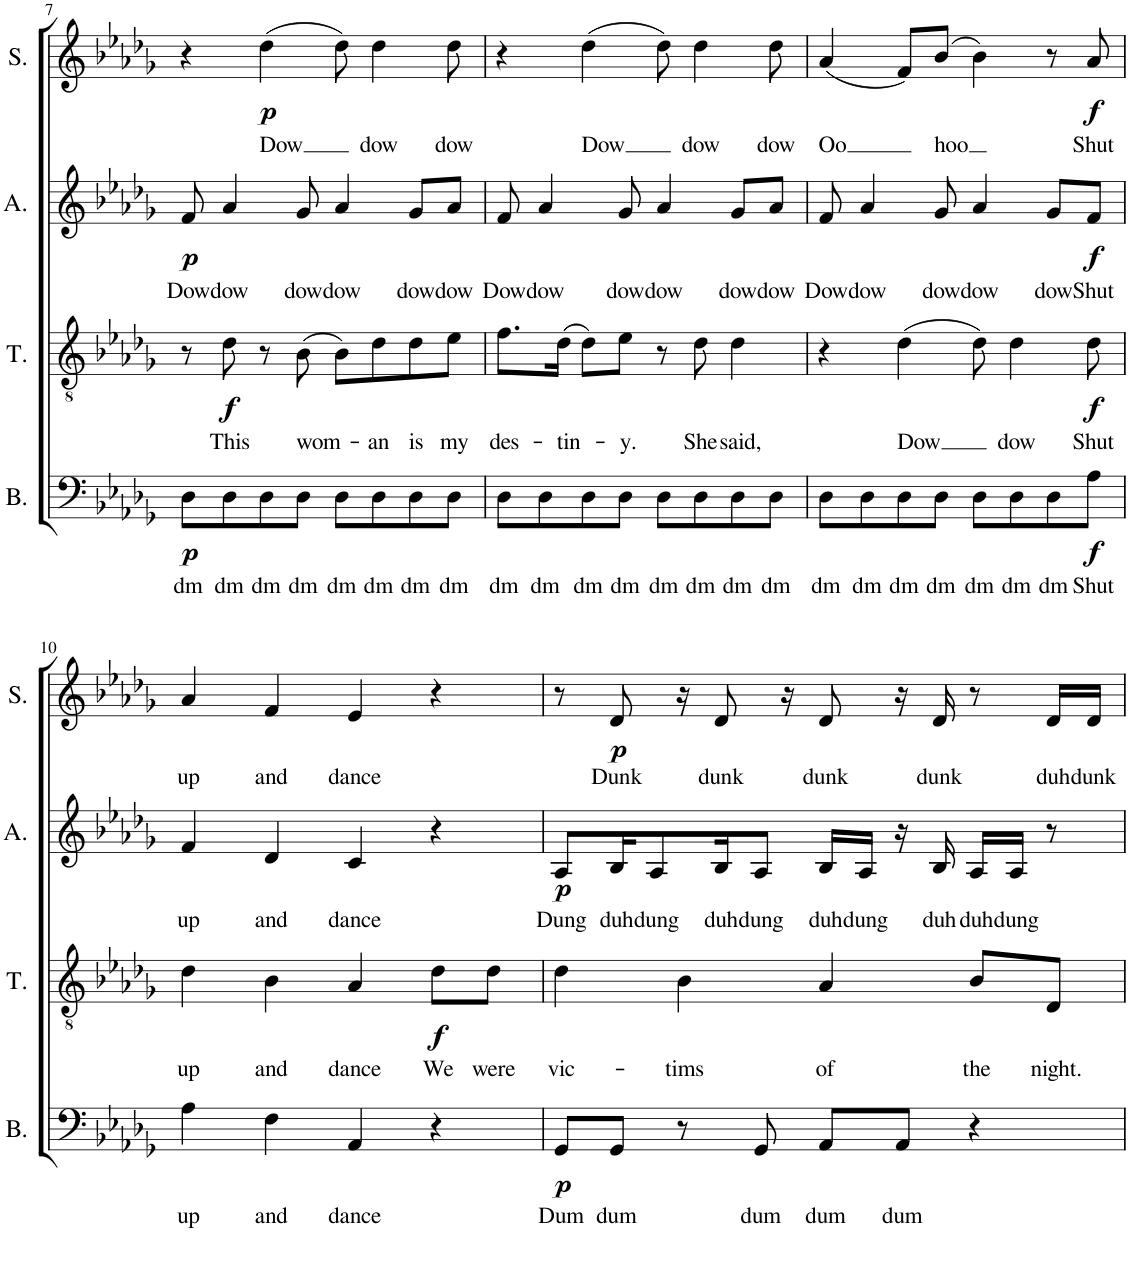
**kern	**text	**dynam	**kern	**text	**dynam	**kern	**text	**dynam	**kern	**text	**dynam
*part4	*part4	*part4	*part3	*part3	*part3	*part2	*part2	*part2	*part1	*part1	*part1
*staff4	*staff4	*staff4	*staff3	*staff3	*staff3	*staff2	*staff2	*staff2	*staff1	*staff1	*staff1
*I"Bass	*	*	*I"Tenor	*	*	*I"Alto	*	*	*I"Soprano	*	*
*I'B.	*	*	*I'T.	*	*	*I'A.	*	*	*I'S.	*	*
!!LO:PB:g=z
*clefF4	*	*	*clefGv2	*	*	*clefG2	*	*	*clefG2	*	*
*k[b-e-a-d-g-]	*	*	*k[b-e-a-d-g-]	*	*	*k[b-e-a-d-g-]	*	*	*k[b-e-a-d-g-]	*	*
*M4/4	*	*	*M4/4	*	*	*M4/4	*	*	*M4/4	*	*
=7	=7	=7	=7	=7	=7	=7	=7	=7	=7	=7	=7
!	!LO:LY:b	!LO:DY:b	!	!	!	!	!LO:LY:b	!LO:DY:b	!	!	!
8D-\L	dm	p	8r	.	.	8f/	Dow	p	4r	.	.
!	!LO:LY:b	!	!	!LO:LY:b	!LO:DY:b	!	!LO:LY:b	!	!	!	!
8D-\	dm	.	8d-\	This	f	4a-/	dow	.	.	.	.
!	!LO:LY:b	!	!	!	!	!	!	!	!	!LO:LY:b	!LO:DY:b
8D-\	dm	.	8r	.	.	.	.	.	(4dd-\	Dow	p
!	!LO:LY:b	!	!	!LO:LY:b	!	!	!LO:LY:b	!	!	!	!
8D-\J	dm	.	(8B-\	wom-	.	8g-/	dow	.	.	.	.
!	!LO:LY:b	!	!	!	!	!	!LO:LY:b	!	!	!	!
8D-\L	dm	.	8B-\L)	.	.	4a-/	dow	.	8dd-\)	.	.
!	!LO:LY:b	!	!	!LO:LY:b	!	!	!	!	!	!LO:LY:b	!
8D-\	dm	.	8d-\	-an	.	.	.	.	4dd-\	dow	.
!	!LO:LY:b	!	!	!LO:LY:b	!	!	!LO:LY:b	!	!	!	!
8D-\	dm	.	8d-\	is	.	8g-/L	dow	.	.	.	.
!	!LO:LY:b	!	!	!LO:LY:b	!	!	!LO:LY:b	!	!	!LO:LY:b	!
8D-\J	dm	.	8e-\J	my	.	8a-/J	dow	.	8dd-\	dow	.
=8	=8	=8	=8	=8	=8	=8	=8	=8	=8	=8	=8
!	!LO:LY:b	!	!	!LO:LY:b	!	!	!LO:LY:b	!	!	!	!
8D-\L	dm	.	8.f\L	des-	.	8f/	Dow	.	4r	.	.
!	!LO:LY:b	!	!	!	!	!	!LO:LY:b	!	!	!	!
8D-\	dm	.	.	.	.	4a-/	dow	.	.	.	.
!	!	!	!	!LO:LY:b	!	!	!	!	!	!	!
.	.	.	(16d-\Jk	-tin-	.	.	.	.	.	.	.
!	!LO:LY:b	!	!	!	!	!	!	!	!	!LO:LY:b	!
8D-\	dm	.	8d-\L)	.	.	.	.	.	(4dd-\	Dow	.
!	!LO:LY:b	!	!	!LO:LY:b	!	!	!LO:LY:b	!	!	!	!
8D-\J	dm	.	8e-\J	-y.	.	8g-/	dow	.	.	.	.
!	!LO:LY:b	!	!	!	!	!	!LO:LY:b	!	!	!	!
8D-\L	dm	.	8r	.	.	4a-/	dow	.	8dd-\)	.	.
!	!LO:LY:b	!	!	!LO:LY:b	!	!	!	!	!	!LO:LY:b	!
8D-\	dm	.	8d-\	She	.	.	.	.	4dd-\	dow	.
!	!LO:LY:b	!	!	!LO:LY:b	!	!	!LO:LY:b	!	!	!	!
8D-\	dm	.	4d-\	said,	.	8g-/L	dow	.	.	.	.
!	!LO:LY:b	!	!	!	!	!	!LO:LY:b	!	!	!LO:LY:b	!
8D-\J	dm	.	.	.	.	8a-/J	dow	.	8dd-\	dow	.
=9	=9	=9	=9	=9	=9	=9	=9	=9	=9	=9	=9
!	!LO:LY:b	!	!	!	!	!	!LO:LY:b	!	!	!LO:LY:b	!
8D-\L	dm	.	4r	.	.	8f/	Dow	.	(4a-/	Oo	.
!	!LO:LY:b	!	!	!	!	!	!LO:LY:b	!	!	!	!
8D-\	dm	.	.	.	.	4a-/	dow	.	.	.	.
!	!LO:LY:b	!	!	!LO:LY:b	!	!	!	!	!	!	!
8D-\	dm	.	(4d-\	Dow	.	.	.	.	8f/L)	.	.
!	!LO:LY:b	!	!	!	!	!	!LO:LY:b	!	!	!LO:LY:b	!
8D-\J	dm	.	.	.	.	8g-/	dow	.	(8b-/J	hoo	.
!	!LO:LY:b	!	!	!	!	!	!LO:LY:b	!	!	!	!
8D-\L	dm	.	8d-\)	.	.	4a-/	dow	.	4b-\)	.	.
!	!LO:LY:b	!	!	!LO:LY:b	!	!	!	!	!	!	!
8D-\	dm	.	4d-\	dow	.	.	.	.	.	.	.
!	!LO:LY:b	!	!	!	!	!	!LO:LY:b	!	!	!	!
8D-\	dm	.	.	.	.	8g-/L	dow	.	8r	.	.
!	!LO:LY:b	!LO:DY:b	!	!LO:LY:b	!LO:DY:b	!	!LO:LY:b	!LO:DY:b	!	!LO:LY:b	!LO:DY:b
8A-\J	Shut	f	8d-\	Shut	f	8f/J	Shut	f	8a-/	Shut	f
!!LO:LB:g=z
=10	=10	=10	=10	=10	=10	=10	=10	=10	=10	=10	=10
!	!LO:LY:b	!	!	!LO:LY:b	!	!	!LO:LY:b	!	!	!LO:LY:b	!
4A-\	up	.	4d-\	up	.	4f/	up	.	4a-/	up	.
!	!LO:LY:b	!	!	!LO:LY:b	!	!	!LO:LY:b	!	!	!LO:LY:b	!
4F\	and	.	4B-\	and	.	4d-/	and	.	4f/	and	.
!	!LO:LY:b	!	!	!LO:LY:b	!	!	!LO:LY:b	!	!	!LO:LY:b	!
4AA-/	dance	.	4A-/	dance	.	4c/	dance	.	4e-/	dance	.
!	!	!	!	!LO:LY:b	!LO:DY:b	!	!	!	!	!	!
4r	.	.	8d-\L	We	f	4r	.	.	4r	.	.
!	!	!	!	!LO:LY:b	!	!	!	!	!	!	!
.	.	.	8d-\J	were	.	.	.	.	.	.	.
=11	=11	=11	=11	=11	=11	=11	=11	=11	=11	=11	=11
!	!LO:LY:b	!LO:DY:b	!	!LO:LY:b	!	!	!LO:LY:b	!LO:DY:b	!	!	!
8GG-/L	Dum	p	4d-\	vic-	.	8A-/L	Dung	p	8r	.	.
!	!LO:LY:b	!	!	!	!	!	!LO:LY:b	!	!	!LO:LY:b	!LO:DY:b
8GG-/J	dum	.	.	.	.	16B-/K	duh	.	8d-/	Dunk	p
!	!	!	!	!	!	!	!LO:LY:b	!	!	!	!
.	.	.	.	.	.	8A-/	dung	.	.	.	.
!	!	!	!	!LO:LY:b	!	!	!	!	!	!	!
8r	.	.	4B-\	-tims	.	.	.	.	16r	.	.
!	!	!	!	!	!	!	!LO:LY:b	!	!	!LO:LY:b	!
.	.	.	.	.	.	16B-/K	duh	.	8d-/	dunk	.
!	!LO:LY:b	!	!	!	!	!	!LO:LY:b	!	!	!	!
8GG-/	dum	.	.	.	.	8A-/J	dung	.	.	.	.
.	.	.	.	.	.	.	.	.	16r	.	.
!	!LO:LY:b	!	!	!LO:LY:b	!	!	!LO:LY:b	!	!	!LO:LY:b	!
8AA-/L	dum	.	4A-/	of	.	16B-/LL	duh	.	8d-/	dunk	.
!	!	!	!	!	!	!	!LO:LY:b	!	!	!	!
.	.	.	.	.	.	16A-/JJ	dung	.	.	.	.
!	!LO:LY:b	!	!	!	!	!	!	!	!	!	!
8AA-/J	dum	.	.	.	.	16r	.	.	16r	.	.
!	!	!	!	!	!	!	!LO:LY:b	!	!	!LO:LY:b	!
.	.	.	.	.	.	16B-/	duh	.	16d-/	dunk	.
!	!	!	!	!LO:LY:b	!	!	!LO:LY:b	!	!	!	!
4r	.	.	8B-/L	the	.	16A-/LL	duh	.	8r	.	.
!	!	!	!	!	!	!	!LO:LY:b	!	!	!	!
.	.	.	.	.	.	16A-/JJ	dung	.	.	.	.
!	!	!	!	!LO:LY:b	!	!	!	!	!	!LO:LY:b	!
.	.	.	8D-/J	night.	.	8r	.	.	16d-/LL	duh	.
!	!	!	!	!	!	!	!	!	!	!LO:LY:b	!
.	.	.	.	.	.	.	.	.	16d-/JJ	dunk	.
=	=	=	=	=	=	=	=	=	=	=	=
*-	*-	*-	*-	*-	*-	*-	*-	*-	*-	*-	*-
